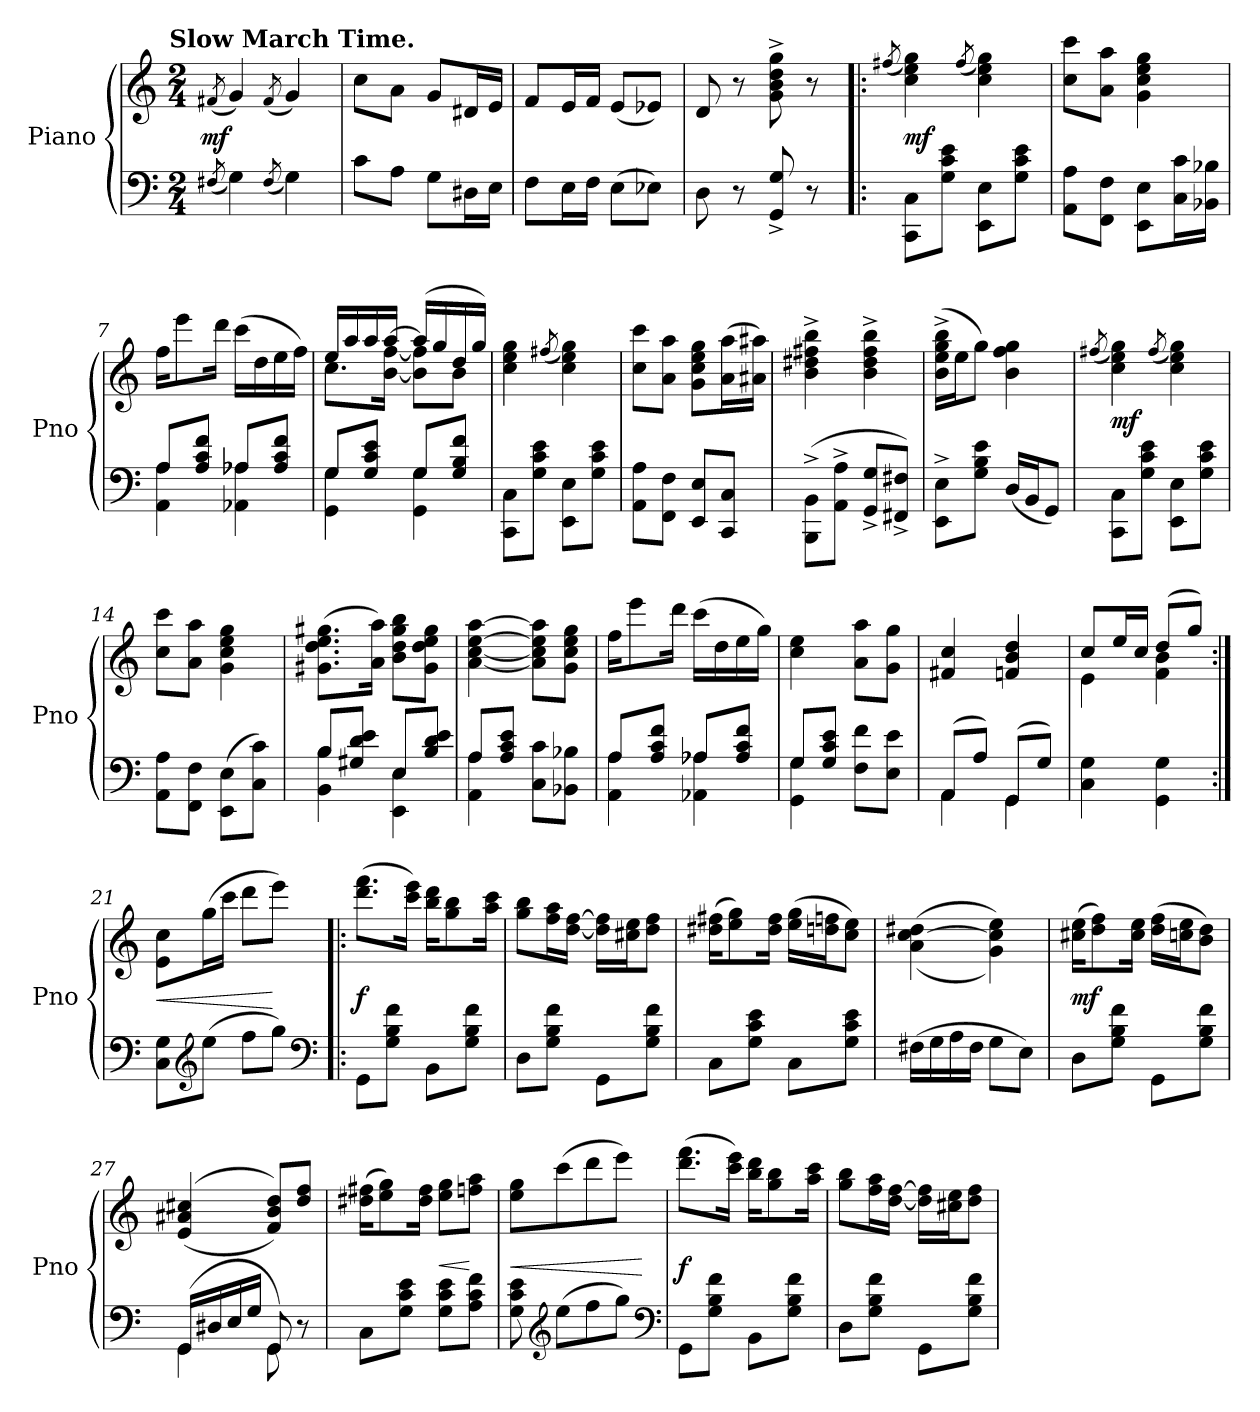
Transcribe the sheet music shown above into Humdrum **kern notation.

**kern	**kern	**dynam
*part1	*part1	*part1
*staff2	*staff1	*staff1/2
*I"Piano	*	*
*I'Pno	*	*
*clefF4	*clefG2	*
*k[]	*k[]	*
!!LO:TX:omd:t=Slow March Time.
*M2/4	*M2/4	*
*MM100	*MM100	*
=1	=1	=1
(8qF#X/	(8qf#X/	.
!	!	!LO:DY:rj
4G)	4g)	mf
(8qF#/	(8qf#/	.
4G)	4g)	.
=2	=2	=2
8cL	8ccL	.
8AJ	8aJ	.
8GL	8gL	.
16D#XL	16d#XL	.
16EJJ	16eJJ	.
=3	=3	=3
8FL	8fL	.
16EL	16eL	.
16FJJ	16fJJ	.
(8EL	(8eL	.
8E-XJ)	8e-XJ)	.
=4	=4	=4
8D	8d	.
8r	8r	.
8GG^> 8G^>	8g^ 8b^ 8dd^ 8gg^	.
8r	8r	.
!!LO:LB:g=z
=5!|:	=5!|:	=5!|:
.	(<8qff#X/	.
8CC 8CL	4cc 4ee 4gg)	mf
8G 8c 8eJ	.	.
.	(<8qff#/	.
8EE 8EL	4cc 4ee 4gg)	.
8G 8c 8eJ	.	.
=6	=6	=6
8AA\ 8A\L	8cc 8cccL	.
8FF\ 8F\J	8a 8aaJ	.
8EE 8EL	4g 4cc 4ee 4gg	.
16C 16cL	.	.
16BB-X 16B-XJJ	.	.
=7	=7	=7
*^	*	*
8AL	4AA 4A	16ffKL	.
.	.	8eee	.
8A 8c 8fJ	.	.	.
.	.	16dddJk	.
8A-XL	4AA-X 4A-X	(16cccLL	.
.	.	16dd	.
8A- 8c 8fJ	.	16ee	.
.	.	16ffJJ)	.
=8	=8	=8	=8
*	*	*^	*
8GL	4GG 4G	16eeLL	8.ccL	.
.	.	16aa	.	.
8G 8c 8eJ	.	16aa	.	.
.	.	[16aaJJ	[16b [16ffJk	.
8GL	4GG 4G	(16aaLL]	8b] 8ff]L	.
.	.	16gg	.	.
8G 8B 8fJ	.	16dd	8bJ	.
.	.	16ggJJ)	.	.
*v	*v	*	*	*
*	*v	*v	*
=9	=9	=9
8CC 8CL	4cc 4ee 4gg	.
8G 8c 8eJ	.	.
.	(<8qff#X/	.
8EE 8EL	4cc 4ee 4gg)	.
8G 8c 8eJ	.	.
=10	=10	=10
8AA\ 8A\L	8cc 8cccL	.
8FF\ 8F\J	8a 8aaJ	.
8EE 8EL	8g 8cc 8ee 8ggL	.
8CC 8CJ	(16a 16aaL	.
.	16a#X 16aa#XJJ)	.
!!LO:LB:g=z
=11	=11	=11
(8BBB^\ 8BB^\L	4b^ 4dd#X^ 4ff#X^ 4bb^	.
8AA^\ 8A^\J	.	.
8GG^ 8G^L	4b^ 4dd#^ 4ff#^ 4bb^	.
8FF#X^ 8F#X^J)	.	.
=12	=12	=12
8EE^ 8E^L	(16b^ 16ee^ 16gg^ 16bb^LL	.
.	16eeJ	.
8G 8B 8eJ	8ggJ)	.
(16DLL	4b 4ff 4gg	.
16BBJ	.	.
8GGJ)	.	.
=13	=13	=13
.	(<8qff#X/	.
8CC 8CL	4cc 4ee 4gg)	mf
8G 8c 8eJ	.	.
.	(<8qff#/	.
8EE 8EL	4cc 4ee 4gg)	.
8G 8c 8eJ	.	.
=14	=14	=14
8AA\ 8A\L	8cc 8cccL	.
8FF\ 8F\J	8a 8aaJ	.
(8EE 8EL	4g 4cc 4ee 4gg	.
8C 8cJ)	.	.
=15	=15	=15
*^	*	*
8BL	4BB 4B	(8.g#X 8.dd 8.ee 8.gg#XL	.
8G#X 8d 8eJ	.	.	.
.	.	16a 16aaJk)	.
8EL	4EE 4E	8b 8dd 8gg# 8bbL	.
8B 8d 8eJ	.	8g# 8dd 8ee 8gg#J	.
=16	=16	=16	=16
8AL	4AA 4A	[4a [4cc [4ee [4aa	.
8A 8c 8eJ	.	.	.
4ryy	8C 8cL	8a] 8cc] 8ee] 8aa]L	.
.	8BB-X 8B-XJ	8g 8cc 8ee 8ggJ	.
!!LO:LB:g=z
=17	=17	=17	=17
8AL	4AA 4A	16ffKL	.
.	.	8eee	.
8A 8c 8fJ	.	.	.
.	.	16dddJk	.
8A-XL	4AA-X 4A-X	(16cccLL	.
.	.	16dd	.
8A- 8c 8fJ	.	16ee	.
.	.	16ggJJ)	.
=18	=18	=18	=18
8GL	4GG 4G	4cc 4ee	.
8G 8c 8eJ	.	.	.
4ryy	8F 8fL	8a 8aaL	.
.	8E 8eJ	8g 8ggJ	.
=19	=19	=19	=19
(8AAL	4AA	4f#X 4cc	.
8AJ)	.	.	.
(8GGL	4GG	4fn 4b 4dd	.
8GJ)	.	.	.
*v	*v	*	*
=20	=20	=20
*	*^	*
4C 4G	8ccL	4e	.
.	16eeL	.	.
.	16ccJJ	.	.
4GG\ 4G\	(<8ddL	4f 4b	.
.	8ggJ)	.	.
*	*v	*v	*
=21:|!	=21:|!	=21:|!
8C 8GL	8e 8ccL	<
*clefG2	*	*
(8eeJ	(16ggL	.
.	16cccJJ	.
8ffL	8dddL	.
8ggJ)	8eeeJ)	[
*clefF4	*	*
!!LO:LB:g=z
=22!|:	=22!|:	=22!|:
8GGL	(8.ddd 8.fffL	f
8G 8B 8fJ	.	.
.	16ccc 16eeeJk)	.
8BBL	16bb 16dddKL	.
.	8gg 8bb	.
8G 8B 8fJ	.	.
.	16aa 16cccJk	.
=23	=23	=23
8DL	8gg 8bbL	.
8G 8B 8fJ	16ff 16aaL	.
.	[16dd [16ffJJ	.
8GGL	16dd] 16ff]LL	.
.	16cc#X 16eeJ	.
8G 8B 8fJ	8dd 8ffJ	.
=24	=24	=24
8CL	(16dd#X 16ff#XKL	.
.	8ee 8gg)	.
8G 8c 8eJ	.	.
.	16dd# 16ff#Jk	.
8CL	(16ee 16ggLL	.
.	16ddn 16ffnJ	.
8G 8c 8eJ	8cc 8eeJ)	.
=25	=25	=25
(16F#XLL	(<(>4a [4cc 4dd#X	.
16G	.	.
16A	.	.
16F#JJ	.	.
8GL	4g 4cc] 4ee))	.
8EJ)	.	.
!!LO:LB:g=z
=26	=26	=26
8DL	(16cc#X 16eeKL	mf
.	8dd 8ff)	.
8G 8B 8fJ	.	.
.	16cc# 16eeJk	.
8GGL	(16dd 16ffLL	.
.	16ccn 16eeJ	.
8G 8B 8fJ	8b 8ddJ)	.
=27	=27	=27
*^	*	*
(16GGLL	4GG	(<(>4e 4a#X 4cc#X	.
16D#X	.	.	.
16E	.	.	.
16GJJ	.	.	.
8GG)	8GG	8f/ 8b/ 8dd/L))	.
8r	8ryy	8dd/ 8ff/J	.
*v	*v	*	*
=28	=28	=28
8CL	(16dd#X 16ff#XKL	.
.	8ee 8gg)	.
8G 8c 8eJ	.	.
.	16dd# 16ff#Jk	.
8G 8c 8eL	8ee 8ggL	<
8A 8c 8fJ	8ffn 8aaJ	[
=29	=29	=29
8G 8c 8e	8ee 8ggL	<
*clefG2	*	*
(8eeL	(8ccc	.
8ff	8ddd	.
8ggJ)	8eeeJ)	.
*clefF4	*	*
.	.	[
=30	=30	=30
8GGL	(8.ddd 8.fffL	f
8G 8B 8fJ	.	.
.	16ccc 16eeeJk)	.
8BBL	16bb 16dddKL	.
.	8gg 8bb	.
8G 8B 8fJ	.	.
.	16aa 16cccJk	.
!!LO:LB:g=z
=31	=31	=31
8DL	8gg 8bbL	.
8G 8B 8fJ	16ff 16aaL	.
.	[16dd [16ffJJ	.
8GGL	16dd] 16ff]LL	.
.	16cc#X 16eeJ	.
8G 8B 8fJ	8dd 8ffJ	.
=	=	=
*-	*-	*-
